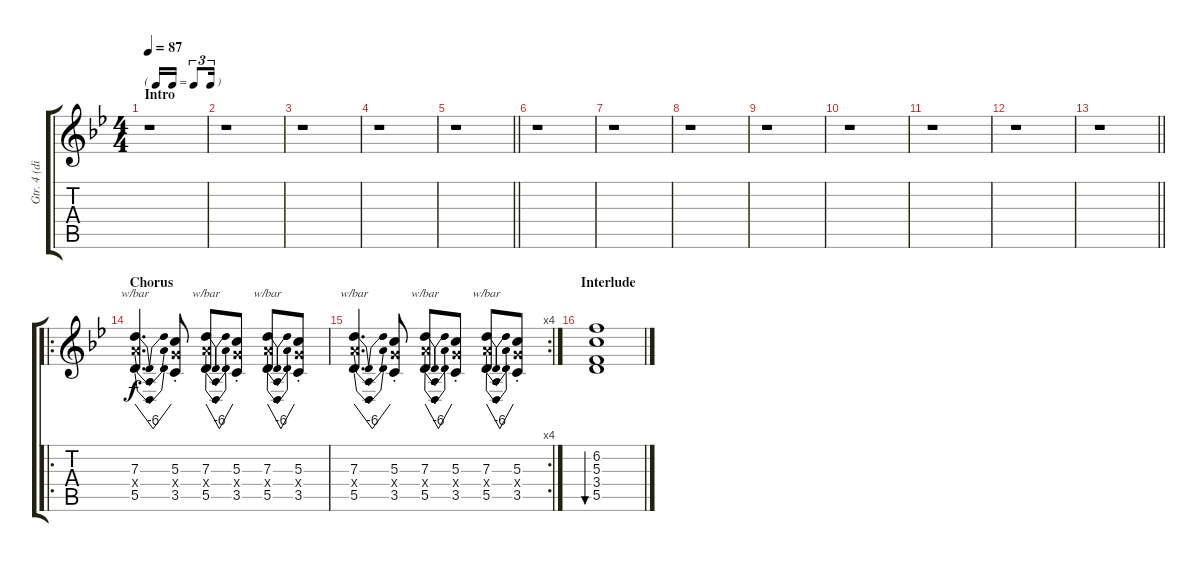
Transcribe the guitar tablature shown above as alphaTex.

\track ("Gtr. 4 (dist.)" "Gtr. 4 (di") {instrument overdrivenguitar}
\staff {score tabs}
\tuning (E4 B3 G3 D3 A2 D2) {hide}
\ts (4 4)
\tf triplet16th
\section ("" "Intro")
\tempo 87
\clef g2
\ks bb
r.1{dy f instrument overdrivenguitar} |
r.1 |
r.1 |
r.1 |
\barLineRight lightlight
r.1 |
r.1 |
r.1 |
r.1 |
r.1 |
r.1 |
r.1 |
r.1 |
\barLineRight lightlight
r.1 |
\ro
\section ("" "Chorus")
(7.3 7.4{x} 5.5).4{d tbe (dip default 0 0 30 -24 60 0)} (5.3{st} 5.4{st x} 3.5{st}).8 (7.3 7.4{x} 5.5).8{tbe (dip default 0 0 30 -24 60 0)} (5.3{st} 5.4{st x} 3.5{st}).8 (7.3 7.4{x} 5.5).8{tbe (dip default 0 0 30 -24 60 0)} (5.3{st} 5.4{st x} 3.5{st}).8 |
\rc 4
(7.3 7.4{x} 5.5).4{d tbe (dip default 0 0 30 -24 60 0)} (5.3{st} 5.4{st x} 3.5{st}).8 (7.3 7.4{x} 5.5).8{tbe (dip default 0 0 30 -24 60 0)} (5.3{st} 5.4{st x} 3.5{st}).8 (7.3 7.4{x} 5.5).8{tbe (dip default 0 0 30 -24 60 0)} (5.3{st} 5.4{st x} 3.5{st}).8 |
\section ("" "Interlude")
(6.2 5.3 3.4 5.5).1{bu 30}
